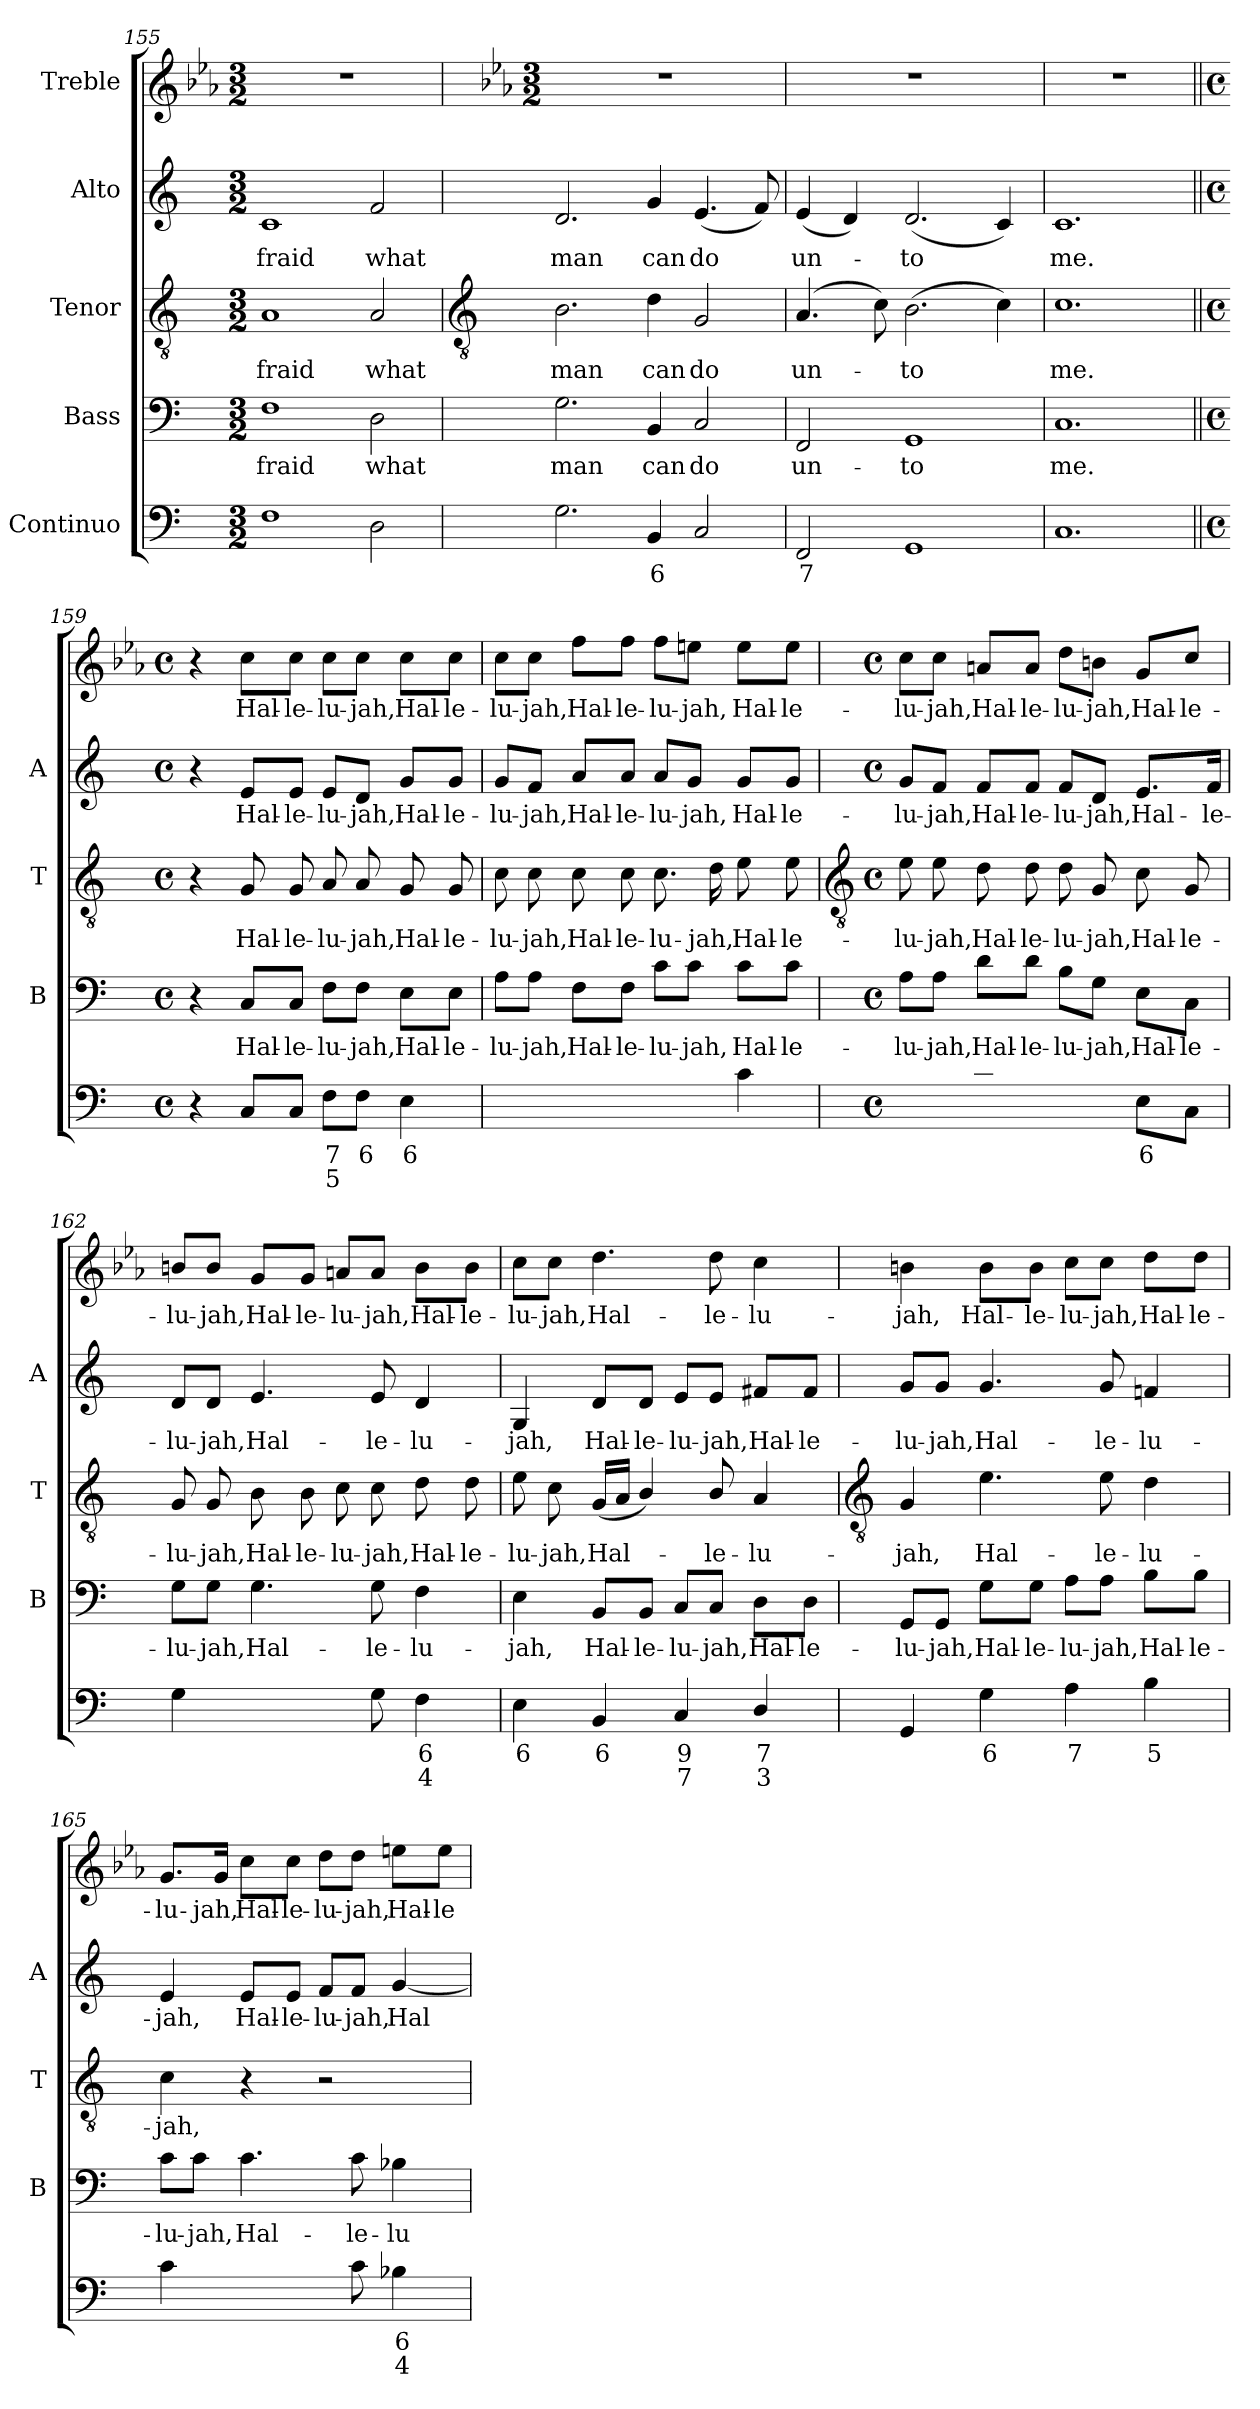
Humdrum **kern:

**kern	**text	**text	**kern	**text	**kern	**text	**kern	**text	**kern	**text
*part5	*part5	*part5	*part4	*part4	*part3	*part3	*part2	*part2	*part1	*part1
*staff5	*staff5	*staff5	*staff4	*staff4	*staff3	*staff3	*staff2	*staff2	*staff1	*staff1
*I"Continuo	*	*	*I"Bass	*	*I"Tenor	*	*I"Alto	*	*I"Treble	*
*	*	*	*I'B	*	*I'T	*	*I'A	*	*	*
*clefF4	*	*	*clefF4	*	*clefGv2	*	*clefG2	*	*clefG2	*
*k[]	*	*	*k[]	*	*k[]	*	*k[]	*	*k[b-e-a-]	*
*C:	*	*	*C:	*	*C:	*	*C:	*	*E-:	*
*M3/2	*	*	*M3/2	*	*M3/2	*	*M3/2	*	*M3/2	*
=155	=155	=155	=155	=155	=155	=155	=155	=155	=155	=155
!	!	!	!	!LO:LY:b	!	!LO:LY:b	!	!LO:LY:b	!	!
1F	.	.	1F	-fraid	1A	-fraid	1c	-fraid	1.r	.
!	!	!	!	!LO:LY:b	!	!LO:LY:b	!	!LO:LY:b	!	!
2D	.	.	2D	what	2A	what	2f	what	.	.
!!LO:LB:g=z
=156	=156	=156	=156	=156	=156	=156	=156	=156	=156	=156
*	*	*	*	*	*clefGv2	*	*	*	*	*
*	*	*	*	*	*	*	*	*	*k[b-e-a-]	*
*	*	*	*	*	*	*	*	*	*E-:	*
*	*	*	*	*	*	*	*	*	*M3/2	*
!	!	!	!	!LO:LY:b	!	!LO:LY:b	!	!LO:LY:b	!LO:N:vis=1	!
2.G	.	.	2.G	man	2.B	man	2.d	man	1.r	.
!	!LO:LY:b	!	!	!LO:LY:b	!	!LO:LY:b	!	!LO:LY:b	!	!
4BB	6	.	4BB	can	4d	can	4g	can	.	.
!	!	!	!	!LO:LY:b	!	!LO:LY:b	!	!LO:LY:b	!	!
2C	.	.	2C	do	2G	do	(<4.e	do	.	.
.	.	.	.	.	.	.	8f)	.	.	.
=157	=157	=157	=157	=157	=157	=157	=157	=157	=157	=157
!	!LO:LY:b	!	!	!LO:LY:b	!	!LO:LY:b	!	!LO:LY:b	!LO:N:vis=1	!
2FF	7	.	2FF	un-	(<4.A	un-	(<4e	un-	1.r	.
.	.	.	.	.	.	.	4d)	.	.	.
.	.	.	.	.	8c)	.	.	.	.	.
!	!	!	!	!LO:LY:b	!	!LO:LY:b	!	!LO:LY:b	!	!
1GG	.	.	1GG	-to	(>2.B	to	(<2.d	to	.	.
.	.	.	.	.	4c)	.	4c)	.	.	.
=158	=158	=158	=158	=158	=158	=158	=158	=158	=158	=158
!	!	!	!	!LO:LY:b	!	!LO:LY:b	!	!LO:LY:b	!LO:N:vis=1	!
1.C	.	.	1.C	me.	1.c	me.	1.c	me.	1.r	.
=159||	=159||	=159||	=159||	=159||	=159||	=159||	=159||	=159||	=159||	=159||
*M4/4	*	*	*M4/4	*	*M4/4	*	*M4/4	*	*M4/4	*
*met(c)	*	*	*met(c)	*	*met(c)	*	*met(c)	*	*met(c)	*
4r	.	.	4r	.	4r	.	4r	.	4r	.
!	!	!	!	!LO:LY:b	!	!LO:LY:b	!	!LO:LY:b	!	!LO:LY:b
8CL	.	.	8C/L	Hal-	8G	Hal-	8e/L	Hal-	8cc\L	Hal-
!	!	!	!	!LO:LY:b	!	!LO:LY:b	!	!LO:LY:b	!	!LO:LY:b
8CJ	.	.	8C/J	-le-	8G	-le-	8e/J	-le-	8cc\J	-le-
!	!LO:LY:b	!LO:LY:b	!	!LO:LY:b	!	!LO:LY:b	!	!LO:LY:b	!	!LO:LY:b
8FL	7	5	8F\L	-lu-	8A	-lu-	8e/L	-lu-	8cc\L	-lu-
!	!LO:LY:b	!	!	!LO:LY:b	!	!LO:LY:b	!	!LO:LY:b	!	!LO:LY:b
8FJ	6	.	8F\J	-jah,	8A	-jah,	8d/J	-jah,	8cc\J	-jah,
!	!LO:LY:b	!	!	!LO:LY:b	!	!LO:LY:b	!	!LO:LY:b	!	!LO:LY:b
4E	6	.	8E\L	Hal-	8G	Hal-	8g/L	Hal-	8cc\L	Hal-
!	!	!	!	!LO:LY:b	!	!LO:LY:b	!	!LO:LY:b	!	!LO:LY:b
.	.	.	8E\J	-le-	8G	-le-	8g/J	-le-	8cc\J	-le-
=160	=160	=160	=160	=160	=160	=160	=160	=160	=160	=160
!	!LO:LY:b	!	!	!LO:LY:b	!	!LO:LY:b	!	!LO:LY:b	!	!LO:LY:b
[8Ayy	7	.	8A\L	-lu-	8c	-lu-	8g/L	-lu-	8cc\L	-lu-
!	!LO:LY:b	!	!	!LO:LY:b	!	!LO:LY:b	!	!LO:LY:b	!	!LO:LY:b
8ALyy]	6	.	8A\J	-jah,	8c	-jah,	8f/J	-jah,	8cc\J	-jah,
!	!	!	!	!LO:LY:b	!	!LO:LY:b	!	!LO:LY:b	!	!LO:LY:b
4F	.	.	8F\L	Hal-	8c	Hal-	8a/L	Hal-	8ff\L	Hal-
!	!	!	!	!LO:LY:b	!	!LO:LY:b	!	!LO:LY:b	!	!LO:LY:b
.	.	.	8F\J	-le-	8c	-le-	8a/J	-le-	8ff\J	-le-
!	!LO:LY:b	!LO:LY:b	!	!LO:LY:b	!	!LO:LY:b	!	!LO:LY:b	!	!LO:LY:b
[8cJyy	6	4	8c\L	-lu-	8.c	-lu-	8a/L	-lu-	8ff\L	-lu-
!	!LO:LY:b	!LO:LY:b	!	!LO:LY:b	!	!	!	!LO:LY:b	!	!LO:LY:b
8cLyy]	5	3	8c\J	-jah,	.	.	8g/J	-jah,	8een\J	-jah,
!	!	!	!	!	!	!LO:LY:b	!	!	!	!
.	.	.	.	.	16d	-jah,	.	.	.	.
!	!	!	!	!LO:LY:b	!	!LO:LY:b	!	!LO:LY:b	!	!LO:LY:b
4c	.	.	8c\L	Hal-	8e	Hal-	8g/L	Hal-	8ee\L	Hal-
!	!	!	!	!LO:LY:b	!	!LO:LY:b	!	!LO:LY:b	!	!LO:LY:b
.	.	.	8c\J	-le-	8e	-le-	8g/J	-le-	8ee\J	-le-
!!LO:LB:g=z
=161	=161	=161	=161	=161	=161	=161	=161	=161	=161	=161
*	*	*	*	*	*clefGv2	*	*	*	*	*
*M4/4	*	*	*M4/4	*	*M4/4	*	*M4/4	*	*M4/4	*
*met(c)	*	*	*met(c)	*	*met(c)	*	*met(c)	*	*met(c)	*
!	!LO:LY:b	!	!	!LO:LY:b	!	!LO:LY:b	!	!LO:LY:b	!	!LO:LY:b
[8Ayy	7	.	8A\L	-lu-	8e	-lu-	8g/L	-lu-	8cc\L	-lu-
!	!LO:LY:b	!	!	!LO:LY:b	!	!LO:LY:b	!	!LO:LY:b	!	!LO:LY:b
8ALyy]	6	.	8A\J	-jah,	8e	-jah,	8f/J	-jah,	8cc\J	-jah,
!	!	!	!	!LO:LY:b	!	!LO:LY:b	!	!LO:LY:b	!	!LO:LY:b
4d	.	.	8d\L	Hal-	8d	Hal-	8f/L	Hal-	8an/L	Hal-
!	!	!	!	!LO:LY:b	!	!LO:LY:b	!	!LO:LY:b	!	!LO:LY:b
.	.	.	8d\J	-le-	8d	-le-	8f/J	-le-	8a/J	-le-
!	!LO:LY:b	!LO:LY:b	!	!LO:LY:b	!	!LO:LY:b	!	!LO:LY:b	!	!LO:LY:b
8B	6	5	8B\L	-lu-	8d	-lu-	8f/L	-lu-	8dd\L	-lu-
!	!	!	!	!LO:LY:b	!	!LO:LY:b	!	!LO:LY:b	!	!LO:LY:b
8GJ	.	.	8G\J	-jah,	8G	-jah,	8d/J	-jah,	8bn\J	-jah,
!	!LO:LY:b	!	!	!LO:LY:b	!	!LO:LY:b	!	!LO:LY:b	!	!LO:LY:b
8EL	6	.	8E\L	Hal-	8c	Hal-	8.e/L	Hal-	8g/L	Hal-
!	!	!	!	!LO:LY:b	!	!LO:LY:b	!	!	!	!LO:LY:b
8CJ	.	.	8C\J	-le-	8G	-le-	.	.	8cc/J	-le-
!	!	!	!	!	!	!	!	!LO:LY:b	!	!
.	.	.	.	.	.	.	16f/Jk	-le-	.	.
=162	=162	=162	=162	=162	=162	=162	=162	=162	=162	=162
!	!	!	!	!LO:LY:b	!	!LO:LY:b	!	!LO:LY:b	!	!LO:LY:b
4G	.	.	8G\L	-lu-	8G	-lu-	8d/L	-lu-	8bn/L	-lu-
!	!	!	!	!LO:LY:b	!	!LO:LY:b	!	!LO:LY:b	!	!LO:LY:b
.	.	.	8G\J	-jah,	8G	-jah,	8d/J	-jah,	8b/J	-jah,
!	!LO:LY:b	!	!	!LO:LY:b	!	!LO:LY:b	!	!LO:LY:b	!	!LO:LY:b
[4Gyy	6	.	4.G	Hal-	8B	Hal-	4.e	Hal-	8g/L	Hal-
!	!	!	!	!	!	!LO:LY:b	!	!	!	!LO:LY:b
.	.	.	.	.	8B	-le-	.	.	8g/J	-le-
!	!LO:LY:b	!LO:LY:b	!	!	!	!LO:LY:b	!	!	!	!LO:LY:b
8Gyy]	4	2	.	.	8c	-lu-	.	.	8an/L	-lu-
!	!	!	!	!LO:LY:b	!	!LO:LY:b	!	!LO:LY:b	!	!LO:LY:b
8G	.	.	8G	-le-	8c	-jah,	8e	-le-	8a/J	-jah,
!	!LO:LY:b	!LO:LY:b	!	!LO:LY:b	!	!LO:LY:b	!	!LO:LY:b	!	!LO:LY:b
4F	6	4	4F	-lu-	8d	Hal-	4d	-lu-	8b\L	Hal-
!	!	!	!	!	!	!LO:LY:b	!	!	!	!LO:LY:b
.	.	.	.	.	8d	-le-	.	.	8b\J	-le-
=163	=163	=163	=163	=163	=163	=163	=163	=163	=163	=163
!	!LO:LY:b	!	!	!LO:LY:b	!	!LO:LY:b	!	!LO:LY:b	!	!LO:LY:b
4E	6	.	4E	-jah,	8e	-lu-	4G	-jah,	8cc\L	-lu-
!	!	!	!	!	!	!LO:LY:b	!	!	!	!LO:LY:b
.	.	.	.	.	8c	-jah,	.	.	8cc\J	-jah,
!	!LO:LY:b	!	!	!LO:LY:b	!	!LO:LY:b	!	!LO:LY:b	!	!LO:LY:b
4BB	6	.	8BB/L	Hal-	(<16GLL	Hal-	8d/L	Hal-	4.dd	Hal-
.	.	.	.	.	16AJJ	.	.	.	.	.
!	!	!	!	!LO:LY:b	!	!	!	!LO:LY:b	!	!
.	.	.	8BB/J	-le-	4B/)	.	8d/J	-le-	.	.
!	!LO:LY:b	!LO:LY:b	!	!LO:LY:b	!	!	!	!LO:LY:b	!	!
4C	9	7	8C/L	-lu-	.	.	8e/L	-lu-	.	.
!	!	!	!	!LO:LY:b	!	!LO:LY:b	!	!LO:LY:b	!	!LO:LY:b
.	.	.	8C/J	-jah,	8B/	le-	8e/J	-jah,	8dd	-le-
!	!LO:LY:b	!LO:LY:b	!	!LO:LY:b	!	!LO:LY:b	!	!LO:LY:b	!	!LO:LY:b
4D/	7	3	8D\L	Hal-	4A	-lu-	8f#X/L	Hal-	4cc	-lu-
!	!	!	!	!LO:LY:b	!	!	!	!LO:LY:b	!	!
.	.	.	8D\J	-le-	.	.	8f#/J	-le-	.	.
!!LO:LB:g=z
=164	=164	=164	=164	=164	=164	=164	=164	=164	=164	=164
*	*	*	*	*	*clefGv2	*	*	*	*	*
!	!	!	!	!LO:LY:b	!	!LO:LY:b	!	!LO:LY:b	!	!LO:LY:b
4GG	.	.	8GG/L	-lu-	4G	-jah,	8g/L	-lu-	4bn	-jah,
!	!	!	!	!LO:LY:b	!	!	!	!LO:LY:b	!	!
.	.	.	8GG/J	-jah,	.	.	8g/J	-jah,	.	.
!	!LO:LY:b	!	!	!LO:LY:b	!	!LO:LY:b	!	!LO:LY:b	!	!LO:LY:b
4G	6	.	8G\L	Hal-	4.e	Hal-	4.g	Hal-	8b\L	Hal-
!	!	!	!	!LO:LY:b	!	!	!	!	!	!LO:LY:b
.	.	.	8G\J	-le-	.	.	.	.	8b\J	-le-
!	!LO:LY:b	!	!	!LO:LY:b	!	!	!	!	!	!LO:LY:b
4A	7	.	8A\L	-lu-	.	.	.	.	8cc\L	-lu-
!	!	!	!	!LO:LY:b	!	!LO:LY:b	!	!LO:LY:b	!	!LO:LY:b
.	.	.	8A\J	-jah,	8e	-le-	8g	-le-	8cc\J	-jah,
!	!LO:LY:b	!	!	!LO:LY:b	!	!LO:LY:b	!	!LO:LY:b	!	!LO:LY:b
4B	5	.	8B\L	Hal-	4d	-lu-	4fn	-lu-	8dd\L	Hal-
!	!	!	!	!LO:LY:b	!	!	!	!	!	!LO:LY:b
.	.	.	8B\J	-le-	.	.	.	.	8dd\J	-le-
=165	=165	=165	=165	=165	=165	=165	=165	=165	=165	=165
!	!	!	!	!LO:LY:b	!	!LO:LY:b	!	!LO:LY:b	!	!LO:LY:b
4c	.	.	8c\L	-lu-	4c	-jah,	4e	-jah,	8.g/L	-lu-
!	!	!	!	!LO:LY:b	!	!	!	!	!	!
.	.	.	8c\J	-jah,	.	.	.	.	.	.
!	!	!	!	!	!	!	!	!	!	!LO:LY:b
.	.	.	.	.	.	.	.	.	16g/Jk	-jah,
!	!	!	!	!LO:LY:b	!	!	!	!LO:LY:b	!	!LO:LY:b
[4cyy	.	.	4.c	Hal-	4r	.	8e/L	Hal-	8cc\L	Hal-
!	!	!	!	!	!	!	!	!LO:LY:b	!	!LO:LY:b
.	.	.	.	.	.	.	8e/J	-le-	8cc\J	-le-
!	!LO:LY:b	!LO:LY:b	!	!	!	!	!	!LO:LY:b	!	!LO:LY:b
8cyy]	4	2	.	.	2r	.	8f/L	-lu-	8dd\L	-lu-
!	!	!	!	!LO:LY:b	!	!	!	!LO:LY:b	!	!LO:LY:b
8c	.	.	8c	-le-	.	.	8f/J	-jah,	8dd\J	-jah,
!	!LO:LY:b	!LO:LY:b	!	!LO:LY:b	!	!	!	!LO:LY:b	!	!LO:LY:b
4B-X	6	4	4B-X	-lu-	.	.	[4g	Hal-	8een\L	Hal-
!	!	!	!	!	!	!	!	!	!	!LO:LY:b
.	.	.	.	.	.	.	.	.	8ee\J	-le-
=	=	=	=	=	=	=	=	=	=	=
*-	*-	*-	*-	*-	*-	*-	*-	*-	*-	*-
